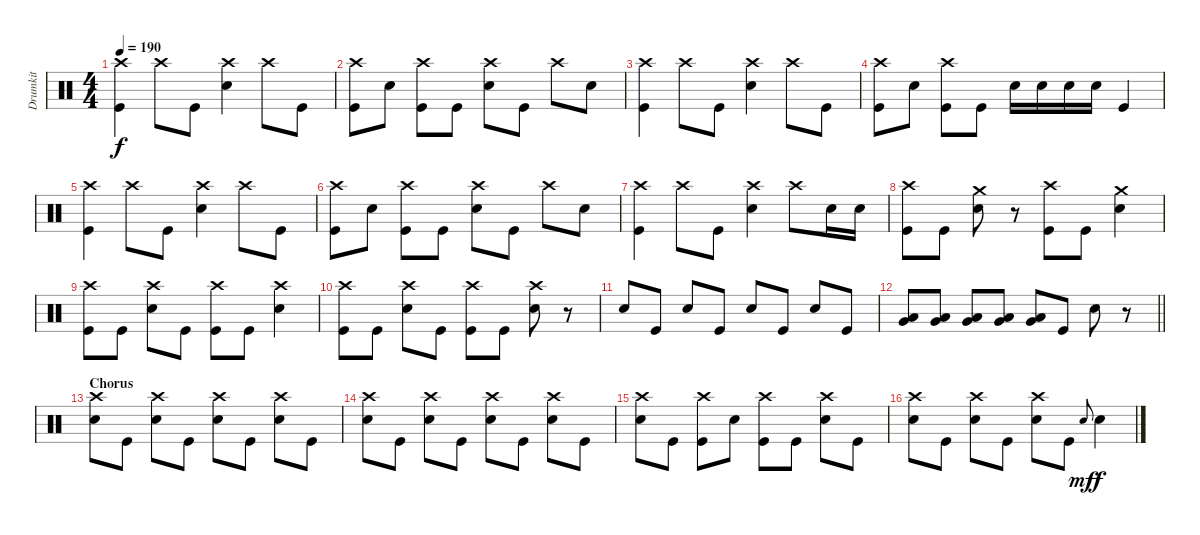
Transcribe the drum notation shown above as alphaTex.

\track ("Drumkit" "Drumkit") {instrument percussion}
\staff {score}
\articulation defaults
\ts (4 4)
\tempo 190
\clef neutral
\ks c
("Crash high (hit)" "Kick (hit)").4{dy f} "Crash high (hit)".8 "Kick (hit)".8 ("Crash high (hit)" "Snare (hit) 2").4 "Crash high (hit)".8 "Kick (hit)".8 |
("Crash high (hit)" "Kick (hit)").8 "Snare (hit) 2".8 ("Crash high (hit)" "Kick (hit)").8 "Kick (hit)".8 ("Crash high (hit)" "Snare (hit) 2").8 "Kick (hit)".8 "Crash high (hit)".8 "Snare (hit) 2".8 |
("Crash high (hit)" "Kick (hit)").4 "Crash high (hit)".8 "Kick (hit)".8 ("Crash high (hit)" "Snare (hit) 2").4 "Crash high (hit)".8 "Kick (hit)".8 |
("Crash high (hit)" "Kick (hit)").8 "Snare (hit) 2".8 ("Crash high (hit)" "Kick (hit)").8 "Kick (hit)".8 "Snare (hit) 2".16 "Snare (hit) 2".16 "Snare (hit) 2".16 "Snare (hit) 2".16 "Kick (hit)".4 |
("Crash high (hit)" "Kick (hit)").4 "Crash high (hit)".8 "Kick (hit)".8 ("Crash high (hit)" "Snare (hit) 2").4 "Crash high (hit)".8 "Kick (hit)".8 |
("Crash high (hit)" "Kick (hit)").8 "Snare (hit) 2".8 ("Crash high (hit)" "Kick (hit)").8 "Kick (hit)".8 ("Crash high (hit)" "Snare (hit) 2").8 "Kick (hit)".8 "Crash high (hit)".8 "Snare (hit) 2".8 |
("Crash high (hit)" "Kick (hit)").4 "Crash high (hit)".8 "Kick (hit)".8 ("Crash high (hit)" "Snare (hit) 2").4 "Crash high (hit)".8 "Snare (hit) 2".16 "Snare (hit) 2".16 |
("Crash high (hit)" "Kick (hit)").8 "Kick (hit)".8 ("Crash medium (hit)" "Snare (hit) 2").8 r.8 ("Crash high (hit)" "Kick (hit)").8 "Kick (hit)".8 ("Crash medium (hit)" "Snare (hit) 2").4 |
("Crash high (hit)" "Kick (hit)").8 "Kick (hit)".8 ("Crash high (hit)" "Snare (hit) 2").8 "Kick (hit)".8 ("Crash high (hit)" "Kick (hit)").8 "Kick (hit)".8 ("Crash high (hit)" "Snare (hit) 2").4 |
("Crash high (hit)" "Kick (hit)").8 "Kick (hit)".8 ("Crash high (hit)" "Snare (hit) 2").8 "Kick (hit)".8 ("Crash high (hit)" "Kick (hit)").8 "Kick (hit)".8 ("Crash high (hit)" "Snare (hit) 2").8 r.8 |
"Snare (hit) 2".8 "Kick (hit)".8 "Snare (hit) 2".8 "Kick (hit)".8 "Snare (hit) 2".8 "Kick (hit)".8 "Snare (hit) 2".8 "Kick (hit)".8 |
\barLineRight lightlight
("Very Low Tom (hit)" "Low Floor Tom (hit)").8 ("Very Low Tom (hit)" "Low Floor Tom (hit)").8 ("Very Low Tom (hit)" "Low Floor Tom (hit)").8 ("Very Low Tom (hit)" "Low Floor Tom (hit)").8 ("Very Low Tom (hit)" "Low Floor Tom (hit)").8 "Kick (hit)".8 "Snare (hit) 2".8 r.8 |
\section ("" "Chorus ")
("Crash high (hit)" "Snare (hit) 2").8 "Kick (hit)".8 ("Crash high (hit)" "Snare (hit) 2").8 "Kick (hit)".8 ("Crash high (hit)" "Snare (hit) 2").8 "Kick (hit)".8 ("Crash high (hit)" "Snare (hit) 2").8 "Kick (hit)".8 |
("Crash high (hit)" "Snare (hit) 2").8 "Kick (hit)".8 ("Crash high (hit)" "Snare (hit) 2").8 "Kick (hit)".8 ("Crash high (hit)" "Snare (hit) 2").8 "Kick (hit)".8 ("Crash high (hit)" "Snare (hit) 2").8 "Kick (hit)".8 |
("Crash high (hit)" "Snare (hit) 2").8 "Kick (hit)".8 ("Crash high (hit)" "Kick (hit)").8 "Snare (hit) 2".8 ("Crash high (hit)" "Kick (hit)").8 "Kick (hit)".8 ("Crash high (hit)" "Snare (hit) 2").8 "Kick (hit)".8 |
("Crash high (hit)" "Snare (hit) 2").8 "Kick (hit)".8 ("Crash high (hit)" "Snare (hit) 2").8 "Kick (hit)".8 ("Crash high (hit)" "Snare (hit) 2").8 "Kick (hit)".8 "Snare (hit)".8{gr onbeat dy mf} "Snare (hit) 2".4{dy f}
